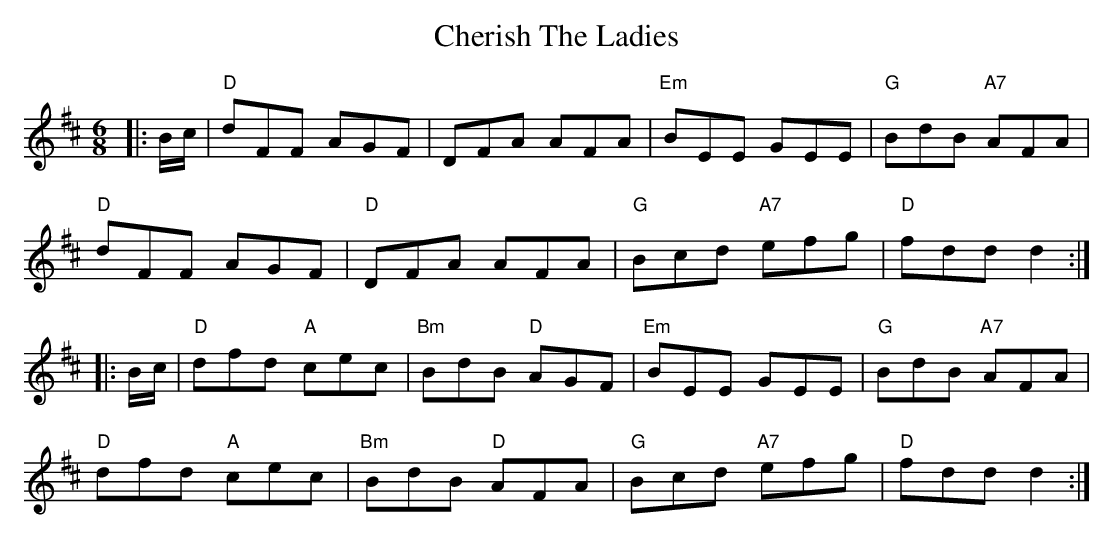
X:1
T:Cherish The Ladies
M:6/8
K:D
|:  B/2c/2    | "D"dFF     AGF |     DFA     AFA | "Em"BEE GEE | "G"BdB "A7"AFA |
"D"dFF AGF    | "D"DFA     AFA | "G" Bcd "A7"efg | "D" fdd d2 :|
|:     B/2c/2 | "D"dfd "A" cec | "Bm"BdB "D" AGF | "Em"BEE GEE | "G"BdB "A7"AFA |
"D"dfd "A"cec | "Bm"BdB "D"AFA | "G" Bcd "A7"efg | "D" fdd d2 :|
